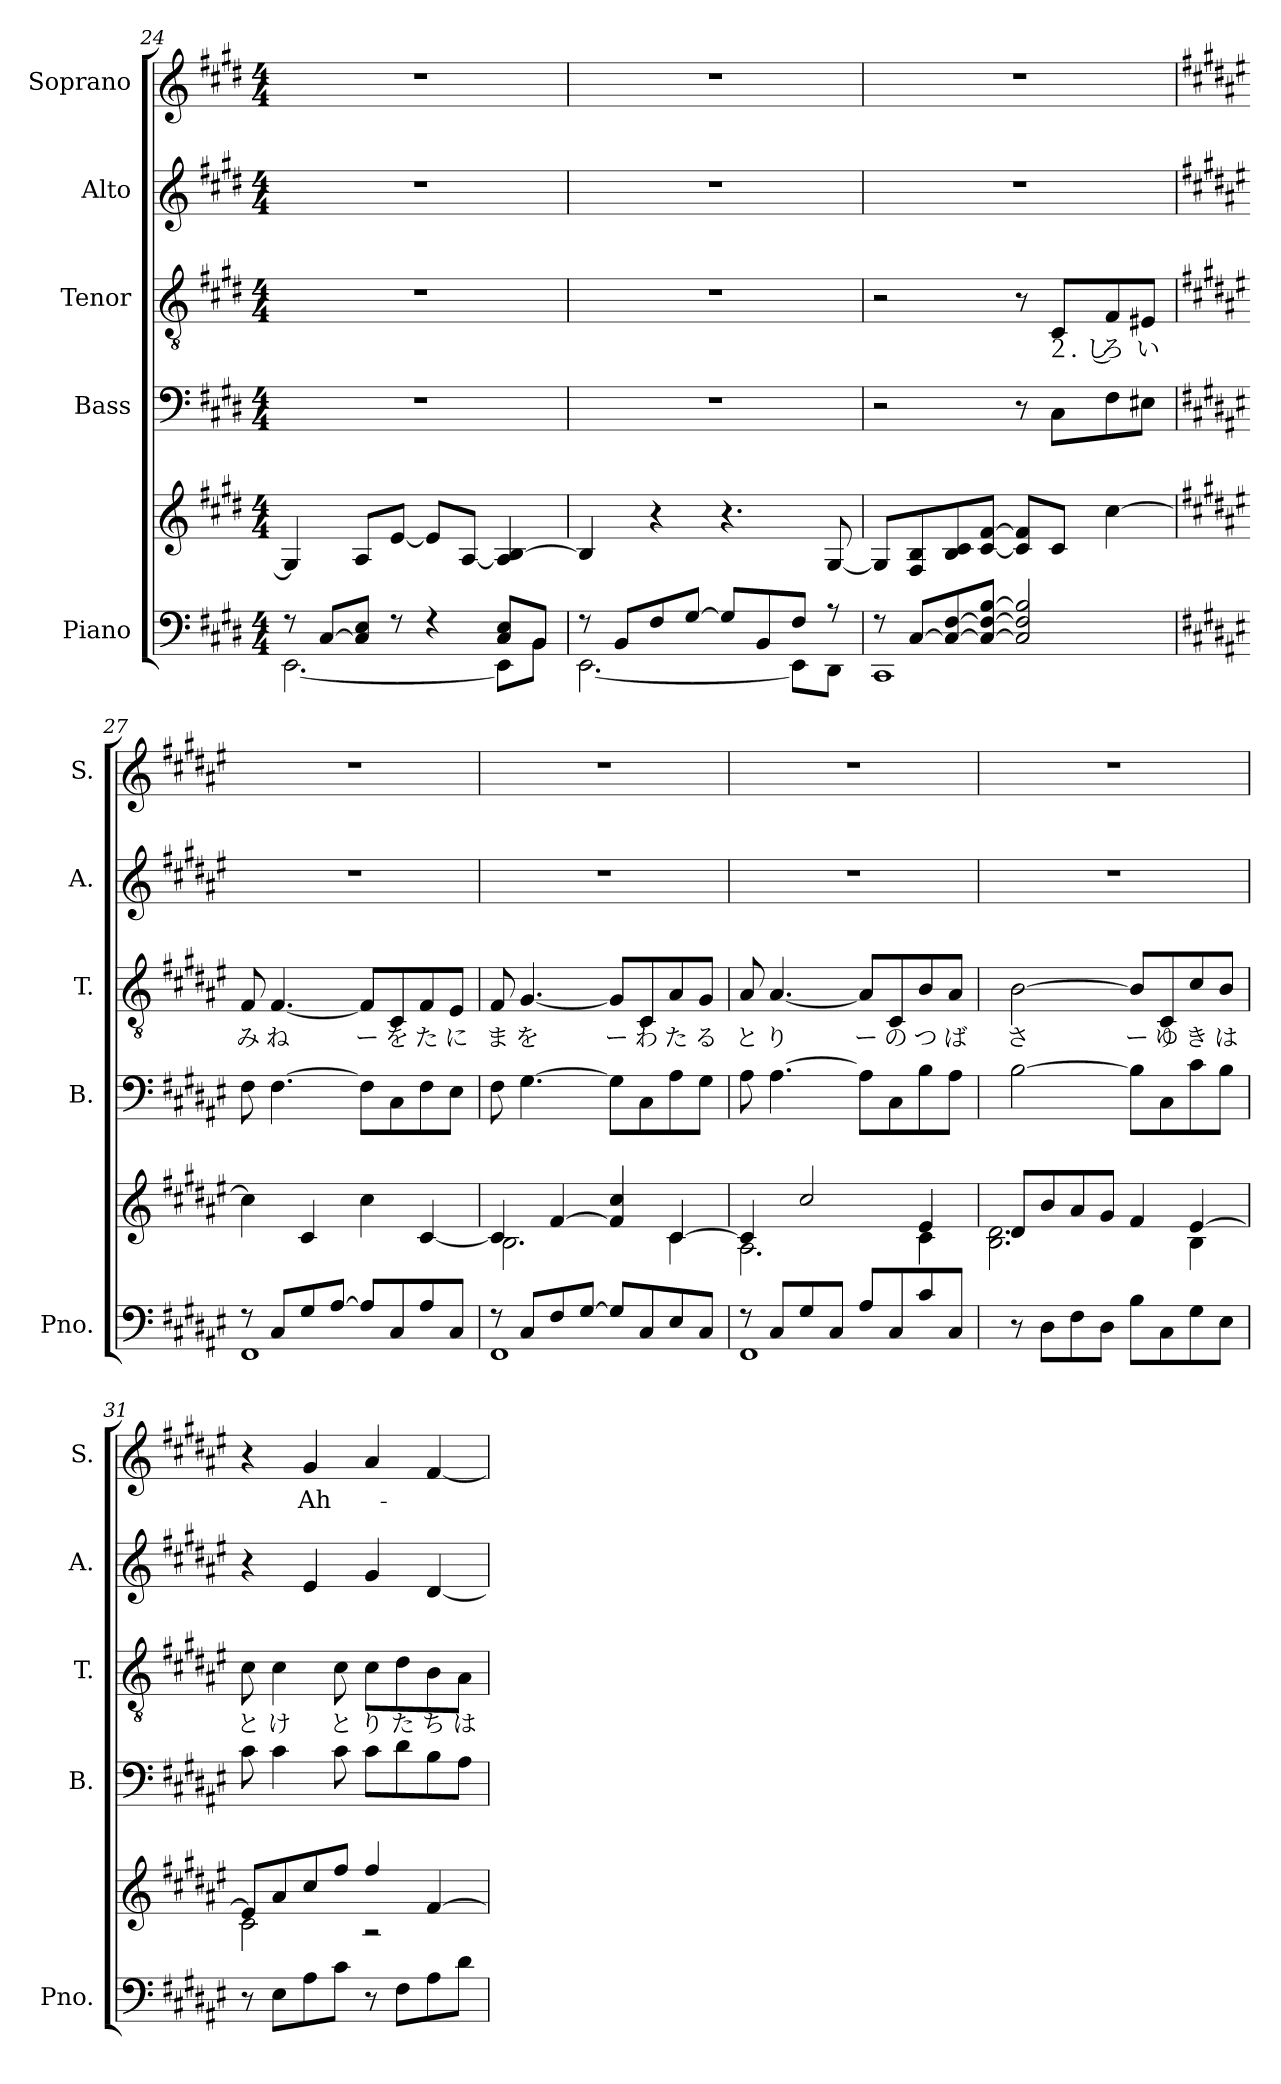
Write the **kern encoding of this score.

**kern	**kern	**kern	**kern	**text	**kern	**kern	**text
*part5	*part5	*part4	*part3	*part3	*part2	*part1	*part1
*staff6	*staff5	*staff4	*staff3	*staff3	*staff2	*staff1	*staff1
*I"Piano	*	*I"Bass	*I"Tenor	*	*I"Alto	*I"Soprano	*
*I'Pno.	*	*I'B.	*I'T.	*	*I'A.	*I'S.	*
*clefF4	*clefG2	*clefF4	*clefGv2	*	*clefG2	*clefG2	*
*k[f#c#g#d#]	*k[f#c#g#d#]	*k[f#c#g#d#]	*k[f#c#g#d#]	*	*k[f#c#g#d#]	*k[f#c#g#d#]	*
*M4/4	*M4/4	*M4/4	*M4/4	*	*M4/4	*M4/4	*
=24	=24	=24	=24	=24	=24	=24	=24
*^	*	*	*	*	*	*	*
8r	[2.EE\	4G#/]	1r	1r	.	1r	1r	.
[8C#/L	.	.	.	.	.	.	.	.
8C#/] 8E/J	.	8A/L	.	.	.	.	.	.
8r	.	[8e/J	.	.	.	.	.	.
4r	.	8e/L]	.	.	.	.	.	.
.	.	[8A/J	.	.	.	.	.	.
8C#/ 8E/L	8EE\L]	4A/] [4B/	.	.	.	.	.	.
8BB/J	8BB\J	.	.	.	.	.	.	.
=25	=25	=25	=25	=25	=25	=25	=25	=25
8r	[2.EE\	4B/]	1r	1r	.	1r	1r	.
8BB/L	.	.	.	.	.	.	.	.
8F#/	.	4r	.	.	.	.	.	.
[8G#/J	.	.	.	.	.	.	.	.
8G#/L]	.	4.r	.	.	.	.	.	.
8BB/	.	.	.	.	.	.	.	.
8F#/J	8EE\L]	.	.	.	.	.	.	.
8r	8DD#\J	[8G#/	.	.	.	.	.	.
!!LO:LB:g=z
=26	=26	=26	=26	=26	=26	=26	=26	=26
8r	1CC#	8G#/L]	2r	2r	.	1r	1r	.
[8C#/L	.	8F#/ 8B/	.	.	.	.	.	.
8C#/_ [8F#/	.	8B/ 8c#/	.	.	.	.	.	.
8C#/_ 8F#/_ [8B/J	.	[8c#/ [8f#/J	.	.	.	.	.	.
2C#/] 2F#/] 2B/]	.	8c#/] 8f#/]L	8r	8r	.	.	.	.
.	.	8c#/J	8C#\L	8C#/L	２． し	.	.	.
.	.	[4cc#\	8F#\	8F#/	ろ	.	.	.
.	.	.	8E#X\J	8E#X/J	い	.	.	.
=27	=27	=27	=27	=27	=27	=27	=27	=27
*k[f#c#g#d#a#e#]	*	*k[f#c#g#d#a#e#]	*k[f#c#g#d#a#e#]	*k[f#c#g#d#a#e#]	*	*k[f#c#g#d#a#e#]	*k[f#c#g#d#a#e#]	*
8r	1FF#	4cc#\]	8F#\	8F#/	み	1r	1r	.
8C#/L	.	.	[4.F#\	[4.F#/	ね	.	.	.
8G#/	.	4c#/	.	.	.	.	.	.
[8A#/J	.	.	.	.	.	.	.	.
8A#/L]	.	4cc#\	8F#\L]	8F#/L]	ー	.	.	.
8C#/	.	.	8C#\	8C#/	を	.	.	.
8A#/	.	[4c#/	8F#\	8F#/	た	.	.	.
8C#/J	.	.	8E#\J	8E#/J	に	.	.	.
!!LO:PB:g=z
=28	=28	=28	=28	=28	=28	=28	=28	=28
*	*	*^	*	*	*	*	*	*
8r	1FF#	4c#/]	2.B\	8F#\	8F#/	ま	1r	1r	.
8C#/L	.	.	.	[4.G#\	[4.G#/	を	.	.	.
8F#/	.	[4f#/	.	.	.	.	.	.	.
[8G#/J	.	.	.	.	.	.	.	.	.
8G#/L]	.	4f#/] 4cc#/	.	8G#\L]	8G#/L]	ー	.	.	.
8C#/	.	.	.	8C#\	8C#/	わ	.	.	.
8E#/	.	[4c#/	4c#\	8A#\	8A#/	た	.	.	.
8C#/J	.	.	.	8G#\J	8G#/J	る	.	.	.
=29	=29	=29	=29	=29	=29	=29	=29	=29	=29
8r	1FF#	4c#/]	2.A#\	8A#\	8A#/	と	1r	1r	.
8C#/L	.	.	.	[4.A#\	[4.A#/	り	.	.	.
8G#/	.	2cc#/	.	.	.	.	.	.	.
8C#/J	.	.	.	.	.	.	.	.	.
8A#/L	.	.	.	8A#\L]	8A#/L]	ー	.	.	.
8C#/	.	.	.	8C#\	8C#/	の	.	.	.
8c#/	.	4e#/	4c#\	8B\	8B/	つ	.	.	.
8C#/J	.	.	.	8A#\J	8A#/J	ば	.	.	.
*v	*v	*	*	*	*	*	*	*	*
=30	=30	=30	=30	=30	=30	=30	=30	=30
8r	8d#/L	2.B\ 2.d#\	[2B\	[2B\	さ	1r	1r	.
8D#\L	8b/	.	.	.	.	.	.	.
8F#\	8a#/	.	.	.	.	.	.	.
8D#\J	8g#/J	.	.	.	.	.	.	.
8B\L	4f#/	.	8B\L]	8B/L]	ー	.	.	.
8C#\	.	.	8C#\	8C#/	ゆ	.	.	.
8G#\	[4e#/	4B\	8c#\	8c#/	き	.	.	.
8E#\J	.	.	8B\J	8B/J	は	.	.	.
!!LO:LB:g=z
=31	=31	=31	=31	=31	=31	=31	=31	=31
8r	8e#/L]	2c#\	8c#\	8c#\	と	4r	4r	.
8E#\L	8a#/	.	4c#\	4c#\	け	.	.	.
8A#\	8cc#/	.	.	.	.	4e#/	4g#/	Ah-
8c#\J	8ff#/J	.	8c#\	8c#\	と	.	.	.
8r	4ff#/	2r	8c#\L	8c#\L	り	4g#/	4a#/	.
8F#\L	.	.	8d#\	8d#\	た	.	.	.
8A#\	[4f#/	.	8B\	8B\	ち	[4d#/	[4f#/	.
8d#\J	.	.	8A#\J	8A#\J	は	.	.	.
*	*v	*v	*	*	*	*	*	*
=	=	=	=	=	=	=	=
*-	*-	*-	*-	*-	*-	*-	*-
